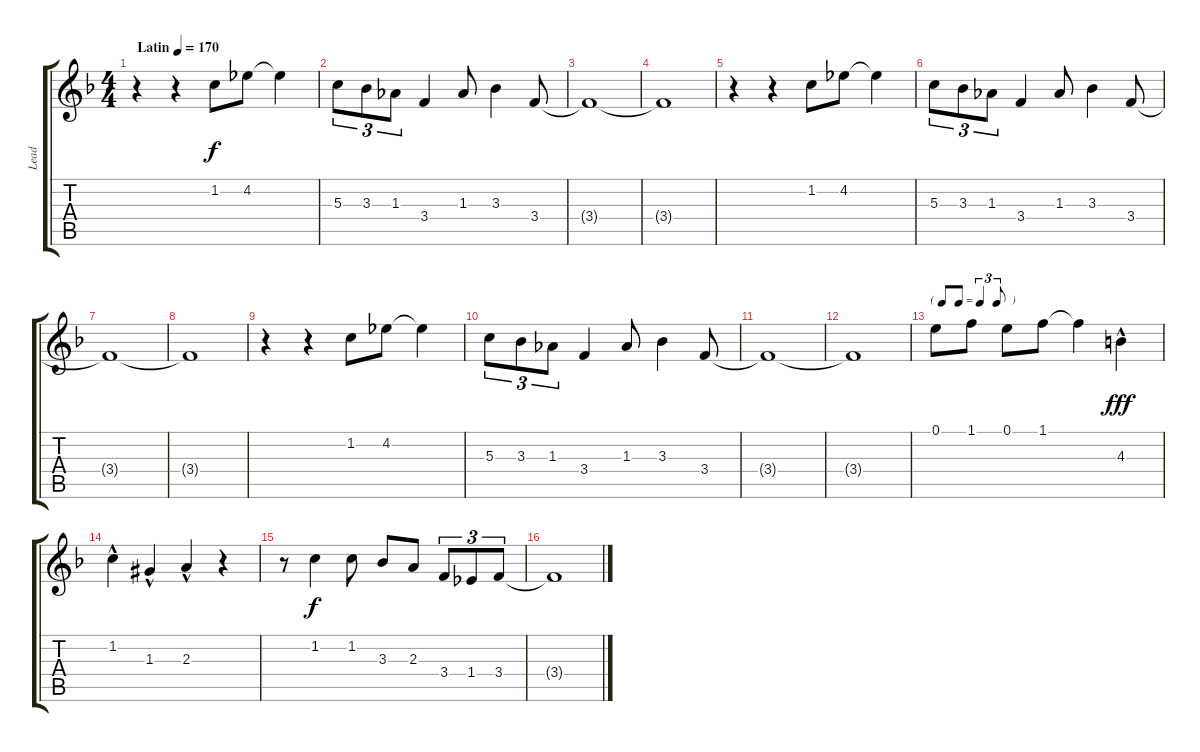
\track ("Lead" "Lead") {instrument electricguitarjazz}
\staff {score tabs}
\tuning (E4 B3 G3 D3 A2 E2) {hide}
\ts (4 4)
\tempo (170 "Latin")
\clef g2
\ks f
r.4{dy f instrument electricguitarjazz} r.4 1.2.8 4.2.8 4.2{t}.4 |
5.3.8{tu (3 2)} 3.3.8{tu (3 2)} 1.3.8{tu (3 2)} 3.4.4 1.3.8 3.3.4 3.4.8 |
3.4{t}.1 |
3.4{t}.1 |
r.4 r.4 1.2.8 4.2.8 4.2{t}.4 |
5.3.8{tu (3 2)} 3.3.8{tu (3 2)} 1.3.8{tu (3 2)} 3.4.4 1.3.8 3.3.4 3.4.8 |
3.4{t}.1 |
3.4{t}.1 |
r.4 r.4 1.2.8 4.2.8 4.2{t}.4 |
5.3.8{tu (3 2)} 3.3.8{tu (3 2)} 1.3.8{tu (3 2)} 3.4.4 1.3.8 3.3.4 3.4.8 |
3.4{t}.1 |
3.4{t}.1 |
\tf triplet8th
0.1.8 1.1.8 0.1.8 1.1.8 1.1{t}.4 4.3{hac}.4{dy fff} |
1.2{hac}.4 1.3{hac acc #}.4 2.3{hac}.4 r.4 |
r.8 1.2.4{dy f} 1.2.8 3.3.8 2.3.8 3.4.8{tu (3 2)} 1.4.8{tu (3 2)} 3.4.8{tu (3 2)} |
3.4{t}.1
